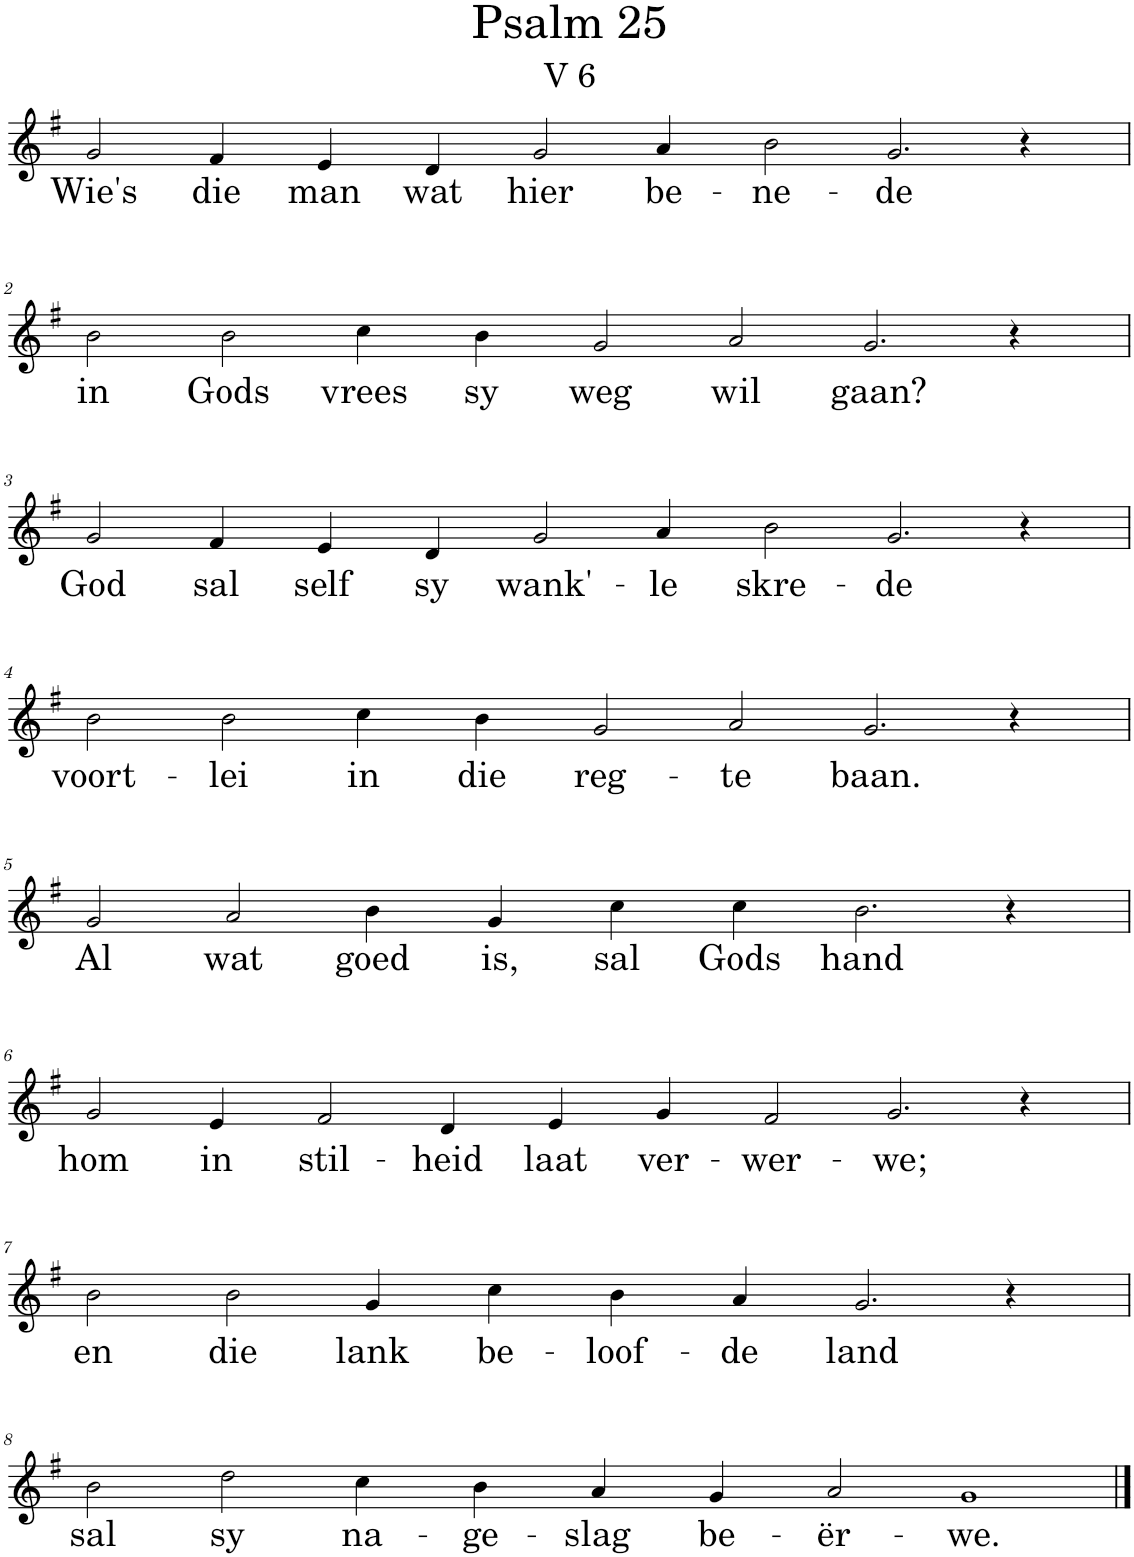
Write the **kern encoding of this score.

**kern	**text
*part1	*part1
*staff1	*staff1
*I"Pipe Organ	*
*I'P Org	*
*clefG2	*
*k[f#]	*
*M14/4	*
=1	=1
!	!LO:LY:b
2g/	Wie's
!	!LO:LY:b
4f#/	die
!	!LO:LY:b
4e/	man
!	!LO:LY:b
4d/	wat
!	!LO:LY:b
2g/	hier
!	!LO:LY:b
4a/	be-
!	!LO:LY:b
2b\	-ne-
!	!LO:LY:b
2.g/	-de
4r	.
!!LO:LB:g=z
=2	=2
!	!LO:LY:b
2b\	in
!	!LO:LY:b
2b\	Gods
!	!LO:LY:b
4cc\	vrees
!	!LO:LY:b
4b\	sy
!	!LO:LY:b
2g/	weg
!	!LO:LY:b
2a/	wil
!	!LO:LY:b
2.g/	gaan?
4r	.
!!LO:LB:g=z
=3	=3
!	!LO:LY:b
2g/	God
!	!LO:LY:b
4f#/	sal
!	!LO:LY:b
4e/	self
!	!LO:LY:b
4d/	sy
!	!LO:LY:b
2g/	wank'-
!	!LO:LY:b
4a/	-le
!	!LO:LY:b
2b\	skre-
!	!LO:LY:b
2.g/	-de
4r	.
!!LO:LB:g=z
=4	=4
!	!LO:LY:b
2b\	voort-
!	!LO:LY:b
2b\	-lei
!	!LO:LY:b
4cc\	in
!	!LO:LY:b
4b\	die
!	!LO:LY:b
2g/	reg-
!	!LO:LY:b
2a/	-te
!	!LO:LY:b
2.g/	baan.
4r	.
!!LO:LB:g=z
=5	=5
*M12/4	*
!	!LO:LY:b
2g/	Al
!	!LO:LY:b
2a/	wat
!	!LO:LY:b
4b\	goed
!	!LO:LY:b
4g/	is,
!	!LO:LY:b
4cc\	sal
!	!LO:LY:b
4cc\	Gods
!	!LO:LY:b
2.b\	hand
4r	.
!!LO:LB:g=z
=6	=6
*M14/4	*
!	!LO:LY:b
2g/	hom
!	!LO:LY:b
4e/	in
!	!LO:LY:b
2f#/	stil-
!	!LO:LY:b
4d/	-heid
!	!LO:LY:b
4e/	laat
!	!LO:LY:b
4g/	ver-
!	!LO:LY:b
2f#/	-wer-
!	!LO:LY:b
2.g/	-we;
4r	.
!!LO:LB:g=z
=7	=7
*M12/4	*
!	!LO:LY:b
2b\	en
!	!LO:LY:b
2b\	die
!	!LO:LY:b
4g/	lank
!	!LO:LY:b
4cc\	be-
!	!LO:LY:b
4b\	-loof-
!	!LO:LY:b
4a/	-de
!	!LO:LY:b
2.g/	land
4r	.
!!LO:LB:g=z
=8	=8
*M14/4	*
!	!LO:LY:b
2b\	sal
!	!LO:LY:b
2dd\	sy
!	!LO:LY:b
4cc\	na-
!	!LO:LY:b
4b\	-ge-
!	!LO:LY:b
4a/	-slag
!	!LO:LY:b
4g/	be-
!	!LO:LY:b
2a/	-ër-
!	!LO:LY:b
1g	-we.
==	==
*-	*-
